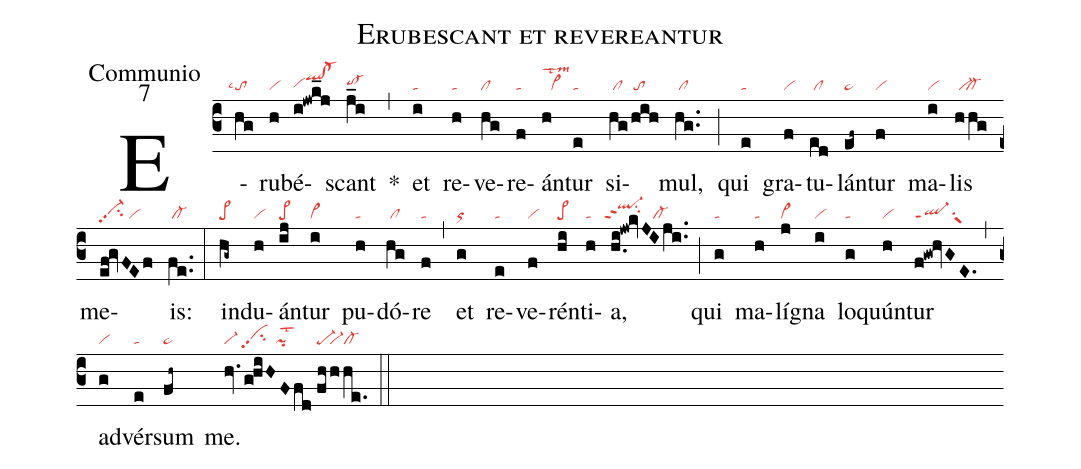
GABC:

name:Erubescant et revereantur;
office-part:Communio;
mode:7;
nabc-lines:1;
%%
(c3) E(hg|``tolsc4)ru(h|vi)bé(i!jwk_j|vihgqlhj!cl-hj)scant(j_i|to-hh) *(,)
et(i|ta) re(h|ta)ve(hg|cl)re(f|ta)án(h|vi>lstm2)tur(e|ta) si(hg/hih|/cl///to)mul,(hg..|/cl) (;)
qui(e|ta) gra(f|vi)tu(ed|/cl)lán(ef~|pe~)tur(f|vi) ma(i|vi)lis(hhg|/vi-``cl-) me(ef!gvFEf|vi-hhpp2su2/vi)is:(fe..|/cl-) (:)
in(hg~|pe>)du(h|vi)án(ij|pe>)tur(i|vi>) pu(h|ta)dó(hg|/cl)re(f|ta) (,)
et(g|or) re(e|ta)ve(f|vi)rén(hi|pe>)ti(h|ta)a,(h.i!jw!kvJIji..|``ql-hjppt2su2cl-) (;)
qui(g|ta) ma(h|ta)lí(j|vi>)gna(i|vi) lo(g|ta)quún(h|vi)tur(f!gw!hvGE.|ql-ppt1su1suw1) (,)
ad(g|vi)vér(e|ta)sum(fh~|pe~) me.(hv.g!hiHFfd|vi-/vihhpp2su2//pilst2|//fhhhe.|pe-``vi-cl-) (::)
